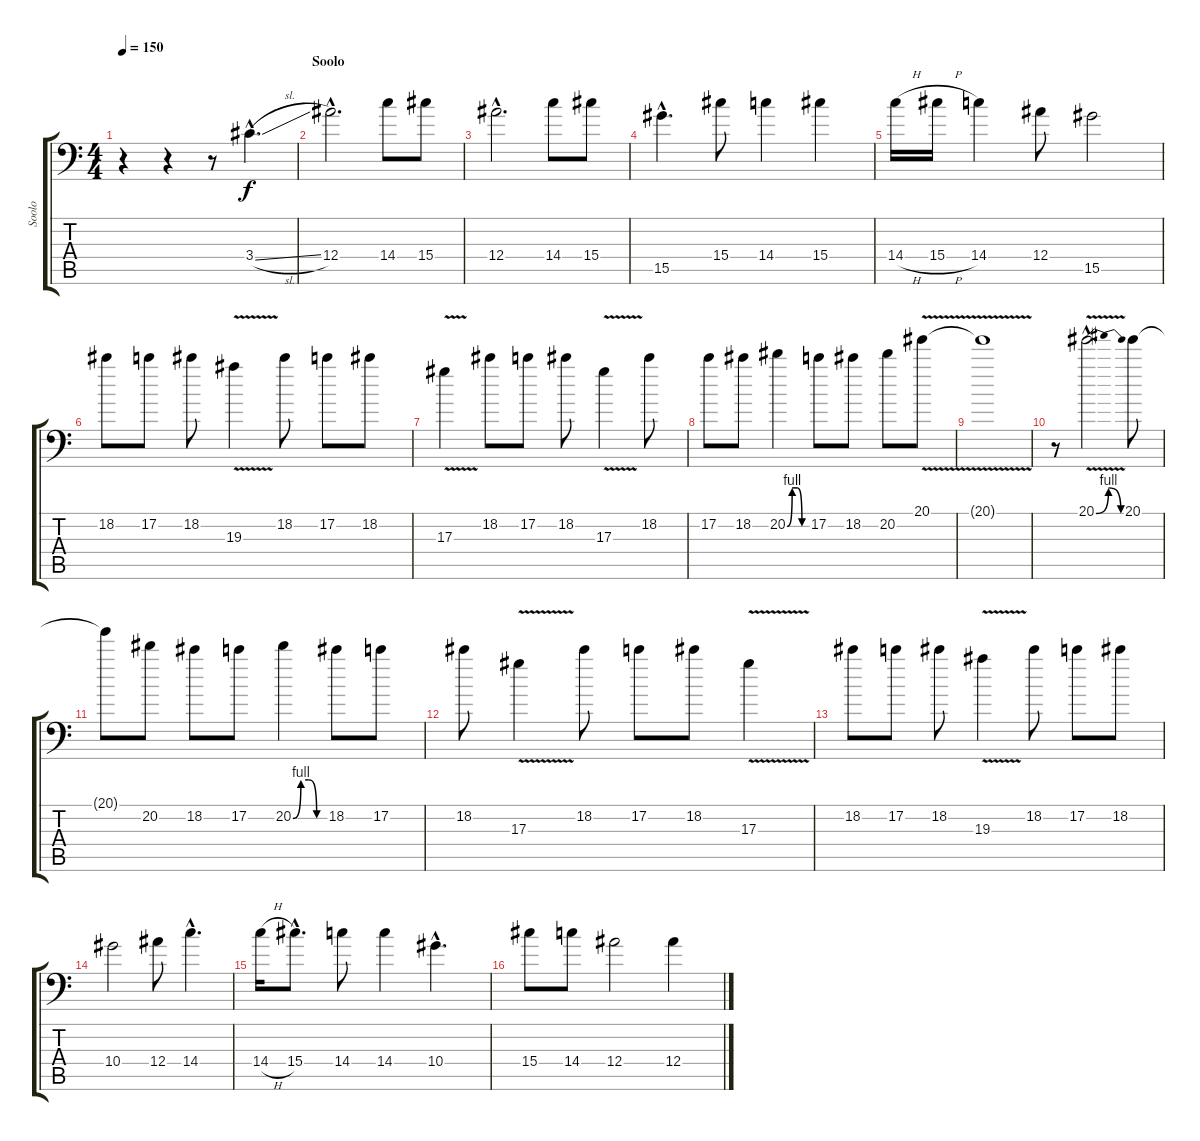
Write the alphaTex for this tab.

\track ("Soolo" "Soolo") {instrument distortionguitar}
\staff {score tabs}
\tuning (C4 G3 Eb3 Bb2 F2 Bb1) {hide}
\ts (4 4)
\tempo 150
\clef f4
\ks c
r.4{dy f} r.4 r.8 3.4{sl hac}.4{d} |
\section ("" "Soolo")
12.4{hac}.2{d} 14.4.8 15.4.8 |
12.4{hac}.2{d} 14.4.8 15.4.8 |
15.5{hac}.4{d} 15.4.8 14.4.4 15.4.4 |
14.4{h}.16 15.4{h}.16 14.4.4 12.4.8 15.5.2 |
18.2.8 17.2.8 18.2.8 19.3{v}.4 18.2.8 17.2.8 18.2.8 |
17.3{v}.4 18.2.8 17.2.8 18.2.8 17.3{v}.4 18.2.8 |
17.2.8 18.2.8 20.2{be (custom 0 0 15 4 30 4 45 0 60 0)}.4 17.2.8 18.2.8 20.2.8 20.1{v}.8 |
20.1{t}.1 |
r.8 20.1{be (bendrelease 0 0 15 4 45 4 60 0) v hac}.2{d} 20.1.8 |
20.1{t}.8 20.2.8 18.2.8 17.2.8 20.2{be (custom 0 0 15 4 30 4 45 0 60 0)}.4 18.2.8 17.2.8 |
18.2.8 17.3{v}.4 18.2.8 17.2.8 18.2.8 17.3{v}.4 |
18.2.8 17.2.8 18.2.8 19.3{v}.4 18.2.8 17.2.8 18.2.8 |
10.4.2 12.4.8 14.4{hac}.4{d} |
14.4{h}.16 15.4{hac}.8{d} 14.4.8 14.4.4 10.4{hac}.4{d} |
15.4.8 14.4.8 12.4.2 12.4.4
